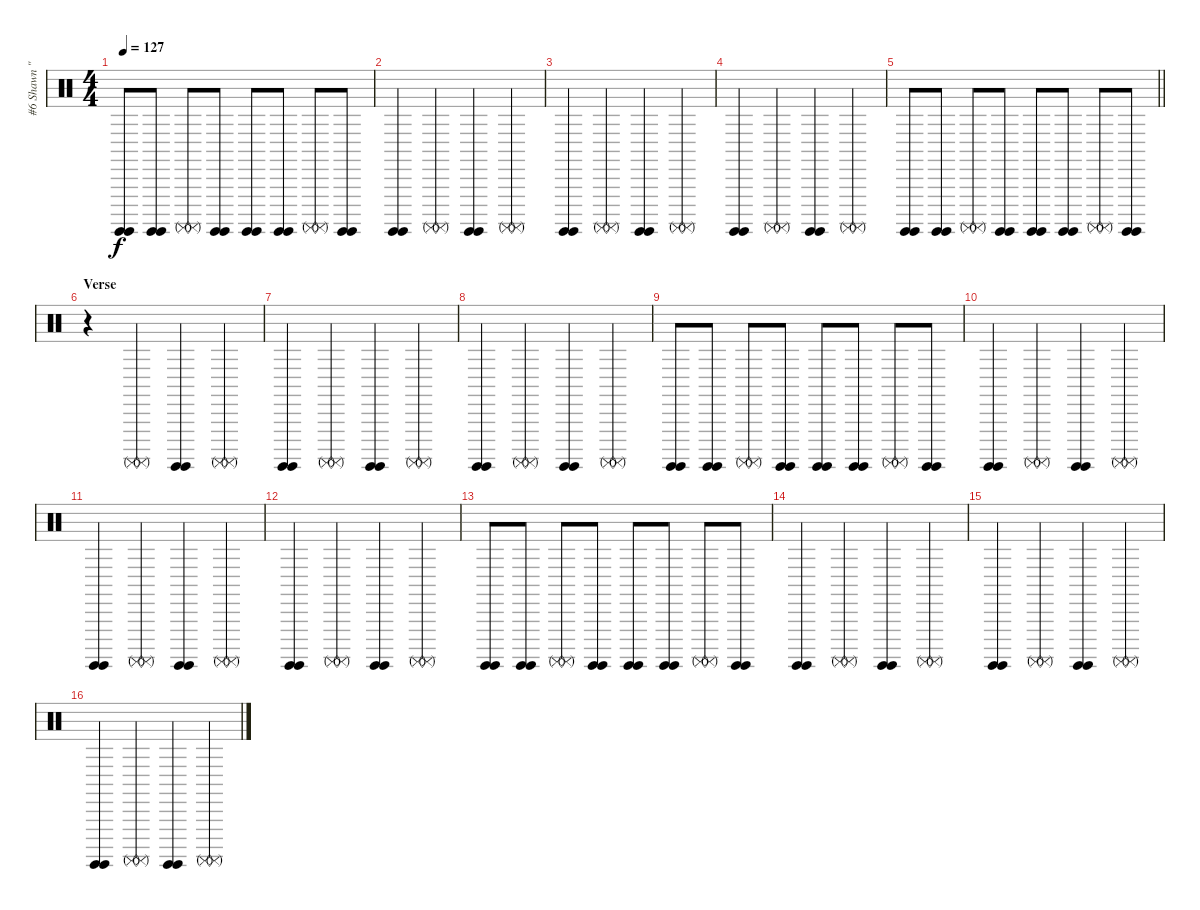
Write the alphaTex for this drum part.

\track ("#6 Shawn \"Clown\" Crahan" "#6 Shawn \"") {instrument percussion}
\staff {score}
\articulation defaults
\ts (4 4)
\tempo 127
\clef neutral
\ks c
("Surdo (hit)" "Surdo (hit)").8{dy f} ("Surdo (hit)" "Surdo (hit)").8 ("Surdo (mute)" "Surdo (mute)").8 ("Surdo (hit)" "Surdo (hit)").8 ("Surdo (hit)" "Surdo (hit)").8 ("Surdo (hit)" "Surdo (hit)").8 ("Surdo (mute)" "Surdo (mute)").8 ("Surdo (hit)" "Surdo (hit)").8 |
("Surdo (hit)" "Surdo (hit)").4 ("Surdo (mute)" "Surdo (mute)").4 ("Surdo (hit)" "Surdo (hit)").4 ("Surdo (mute)" "Surdo (mute)").4 |
("Surdo (hit)" "Surdo (hit)").4 ("Surdo (mute)" "Surdo (mute)").4 ("Surdo (hit)" "Surdo (hit)").4 ("Surdo (mute)" "Surdo (mute)").4 |
("Surdo (hit)" "Surdo (hit)").4 ("Surdo (mute)" "Surdo (mute)").4 ("Surdo (hit)" "Surdo (hit)").4 ("Surdo (mute)" "Surdo (mute)").4 |
\barLineRight lightlight
("Surdo (hit)" "Surdo (hit)").8 ("Surdo (hit)" "Surdo (hit)").8 ("Surdo (mute)" "Surdo (mute)").8 ("Surdo (hit)" "Surdo (hit)").8 ("Surdo (hit)" "Surdo (hit)").8 ("Surdo (hit)" "Surdo (hit)").8 ("Surdo (mute)" "Surdo (mute)").8 ("Surdo (hit)" "Surdo (hit)").8 |
\section ("" "Verse")
r.4 ("Surdo (mute)" "Surdo (mute)").4 ("Surdo (hit)" "Surdo (hit)").4 ("Surdo (mute)" "Surdo (mute)").4 |
("Surdo (hit)" "Surdo (hit)").4 ("Surdo (mute)" "Surdo (mute)").4 ("Surdo (hit)" "Surdo (hit)").4 ("Surdo (mute)" "Surdo (mute)").4 |
("Surdo (hit)" "Surdo (hit)").4 ("Surdo (mute)" "Surdo (mute)").4 ("Surdo (hit)" "Surdo (hit)").4 ("Surdo (mute)" "Surdo (mute)").4 |
("Surdo (hit)" "Surdo (hit)").8 ("Surdo (hit)" "Surdo (hit)").8 ("Surdo (mute)" "Surdo (mute)").8 ("Surdo (hit)" "Surdo (hit)").8 ("Surdo (hit)" "Surdo (hit)").8 ("Surdo (hit)" "Surdo (hit)").8 ("Surdo (mute)" "Surdo (mute)").8 ("Surdo (hit)" "Surdo (hit)").8 |
("Surdo (hit)" "Surdo (hit)").4 ("Surdo (mute)" "Surdo (mute)").4 ("Surdo (hit)" "Surdo (hit)").4 ("Surdo (mute)" "Surdo (mute)").4 |
("Surdo (hit)" "Surdo (hit)").4 ("Surdo (mute)" "Surdo (mute)").4 ("Surdo (hit)" "Surdo (hit)").4 ("Surdo (mute)" "Surdo (mute)").4 |
("Surdo (hit)" "Surdo (hit)").4 ("Surdo (mute)" "Surdo (mute)").4 ("Surdo (hit)" "Surdo (hit)").4 ("Surdo (mute)" "Surdo (mute)").4 |
("Surdo (hit)" "Surdo (hit)").8 ("Surdo (hit)" "Surdo (hit)").8 ("Surdo (mute)" "Surdo (mute)").8 ("Surdo (hit)" "Surdo (hit)").8 ("Surdo (hit)" "Surdo (hit)").8 ("Surdo (hit)" "Surdo (hit)").8 ("Surdo (mute)" "Surdo (mute)").8 ("Surdo (hit)" "Surdo (hit)").8 |
("Surdo (hit)" "Surdo (hit)").4 ("Surdo (mute)" "Surdo (mute)").4 ("Surdo (hit)" "Surdo (hit)").4 ("Surdo (mute)" "Surdo (mute)").4 |
("Surdo (hit)" "Surdo (hit)").4 ("Surdo (mute)" "Surdo (mute)").4 ("Surdo (hit)" "Surdo (hit)").4 ("Surdo (mute)" "Surdo (mute)").4 |
("Surdo (hit)" "Surdo (hit)").4 ("Surdo (mute)" "Surdo (mute)").4 ("Surdo (hit)" "Surdo (hit)").4 ("Surdo (mute)" "Surdo (mute)").4
